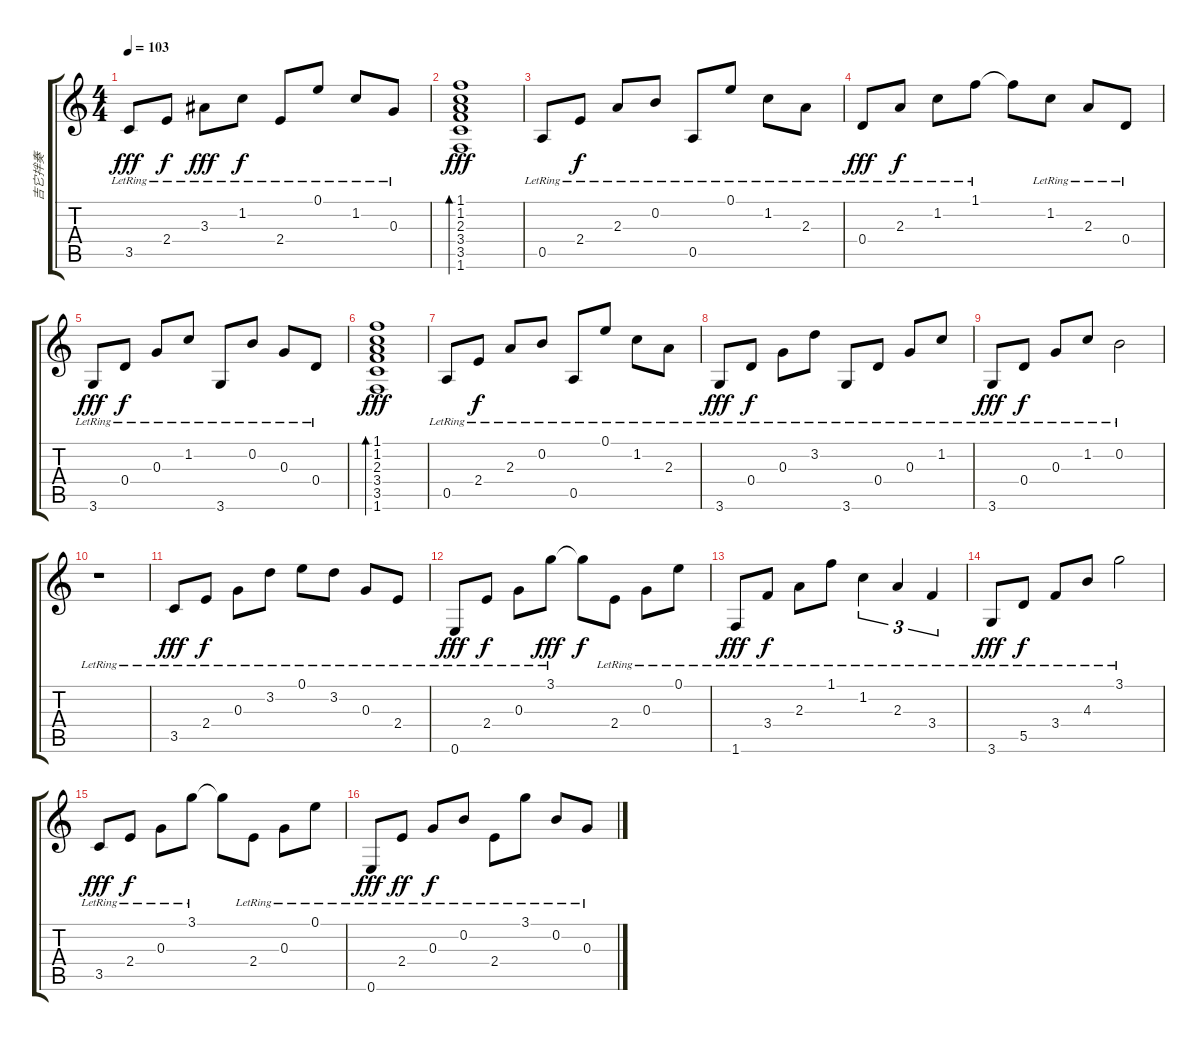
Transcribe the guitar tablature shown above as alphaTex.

\track ("吉它拌奏" "吉它拌奏") {instrument acousticguitarnylon}
\staff {score tabs}
\tuning (E4 B3 G3 D3 A2 E2) {hide}
\ts (4 4)
\tempo 103
\clef g2
\ks c
3.5{lr}.8{dy fff} 2.4{lr}.8{dy f} 3.3{lr}.8{dy fff} 1.2{lr}.8{dy f} 2.4{lr}.8 0.1{lr}.8 1.2{lr}.8 0.3{lr}.8 |
(1.1 1.2 2.3 3.4 3.5 1.6).1{bd 240 dy fff} |
0.5{lr}.8 2.4{lr}.8{dy f} 2.3{lr}.8 0.2{lr}.8 0.5{lr}.8 0.1{lr}.8 1.2{lr}.8 2.3{lr}.8 |
0.4{lr}.8{dy fff} 2.3{lr}.8{dy f} 1.2{lr}.8 1.1{lr}.8 1.1{t}.8 1.2{lr}.8 2.3{lr}.8 0.4{lr}.8 |
3.6{lr}.8{dy fff} 0.4{lr}.8{dy f} 0.3{lr}.8 1.2{lr}.8 3.6{lr}.8 0.2{lr}.8 0.3{lr}.8 0.4{lr}.8 |
(1.1 1.2 2.3 3.4 3.5 1.6).1{bd 240 dy fff} |
0.5{lr}.8 2.4{lr}.8{dy f} 2.3{lr}.8 0.2{lr}.8 0.5{lr}.8 0.1{lr}.8 1.2{lr}.8 2.3{lr}.8 |
3.6{lr}.8{dy fff} 0.4{lr}.8{dy f} 0.3{lr}.8 3.2{lr}.8 3.6{lr}.8 0.4{lr}.8 0.3{lr}.8 1.2{lr}.8 |
3.6{lr}.8{dy fff} 0.4{lr}.8{dy f} 0.3{lr}.8 1.2{lr}.8 0.2{lr}.2 |
r.1 |
3.5{lr}.8{dy fff} 2.4{lr}.8{dy f} 0.3{lr}.8 3.2{lr}.8 0.1{lr}.8 3.2{lr}.8 0.3{lr}.8 2.4{lr}.8 |
0.6{lr}.8{dy fff} 2.4{lr}.8{dy f} 0.3{lr}.8 3.1{lr}.8{dy fff} 3.1{t}.8{dy f} 2.4{lr}.8 0.3{lr}.8 0.1{lr}.8 |
1.6{lr}.8{dy fff} 3.4{lr}.8{dy f} 2.3{lr}.8 1.1{lr}.8 1.2{lr}.4{tu (3 2)} 2.3{lr}.4{tu (3 2)} 3.4{lr}.4{tu (3 2)} |
3.6{lr}.8{dy fff} 5.5{lr}.8{dy f} 3.4{lr}.8 4.3{lr}.8 3.1{lr}.2 |
3.5{lr}.8{dy fff} 2.4{lr}.8{dy f} 0.3{lr}.8 3.1{lr}.8 3.1{t}.8 2.4{lr}.8 0.3{lr}.8 0.1{lr}.8 |
0.6{lr}.8{dy fff} 2.4{lr}.8{dy ff} 0.3{lr}.8{dy f} 0.2{lr}.8 2.4{lr}.8 3.1{lr}.8 0.2{lr}.8 0.3{lr}.8
